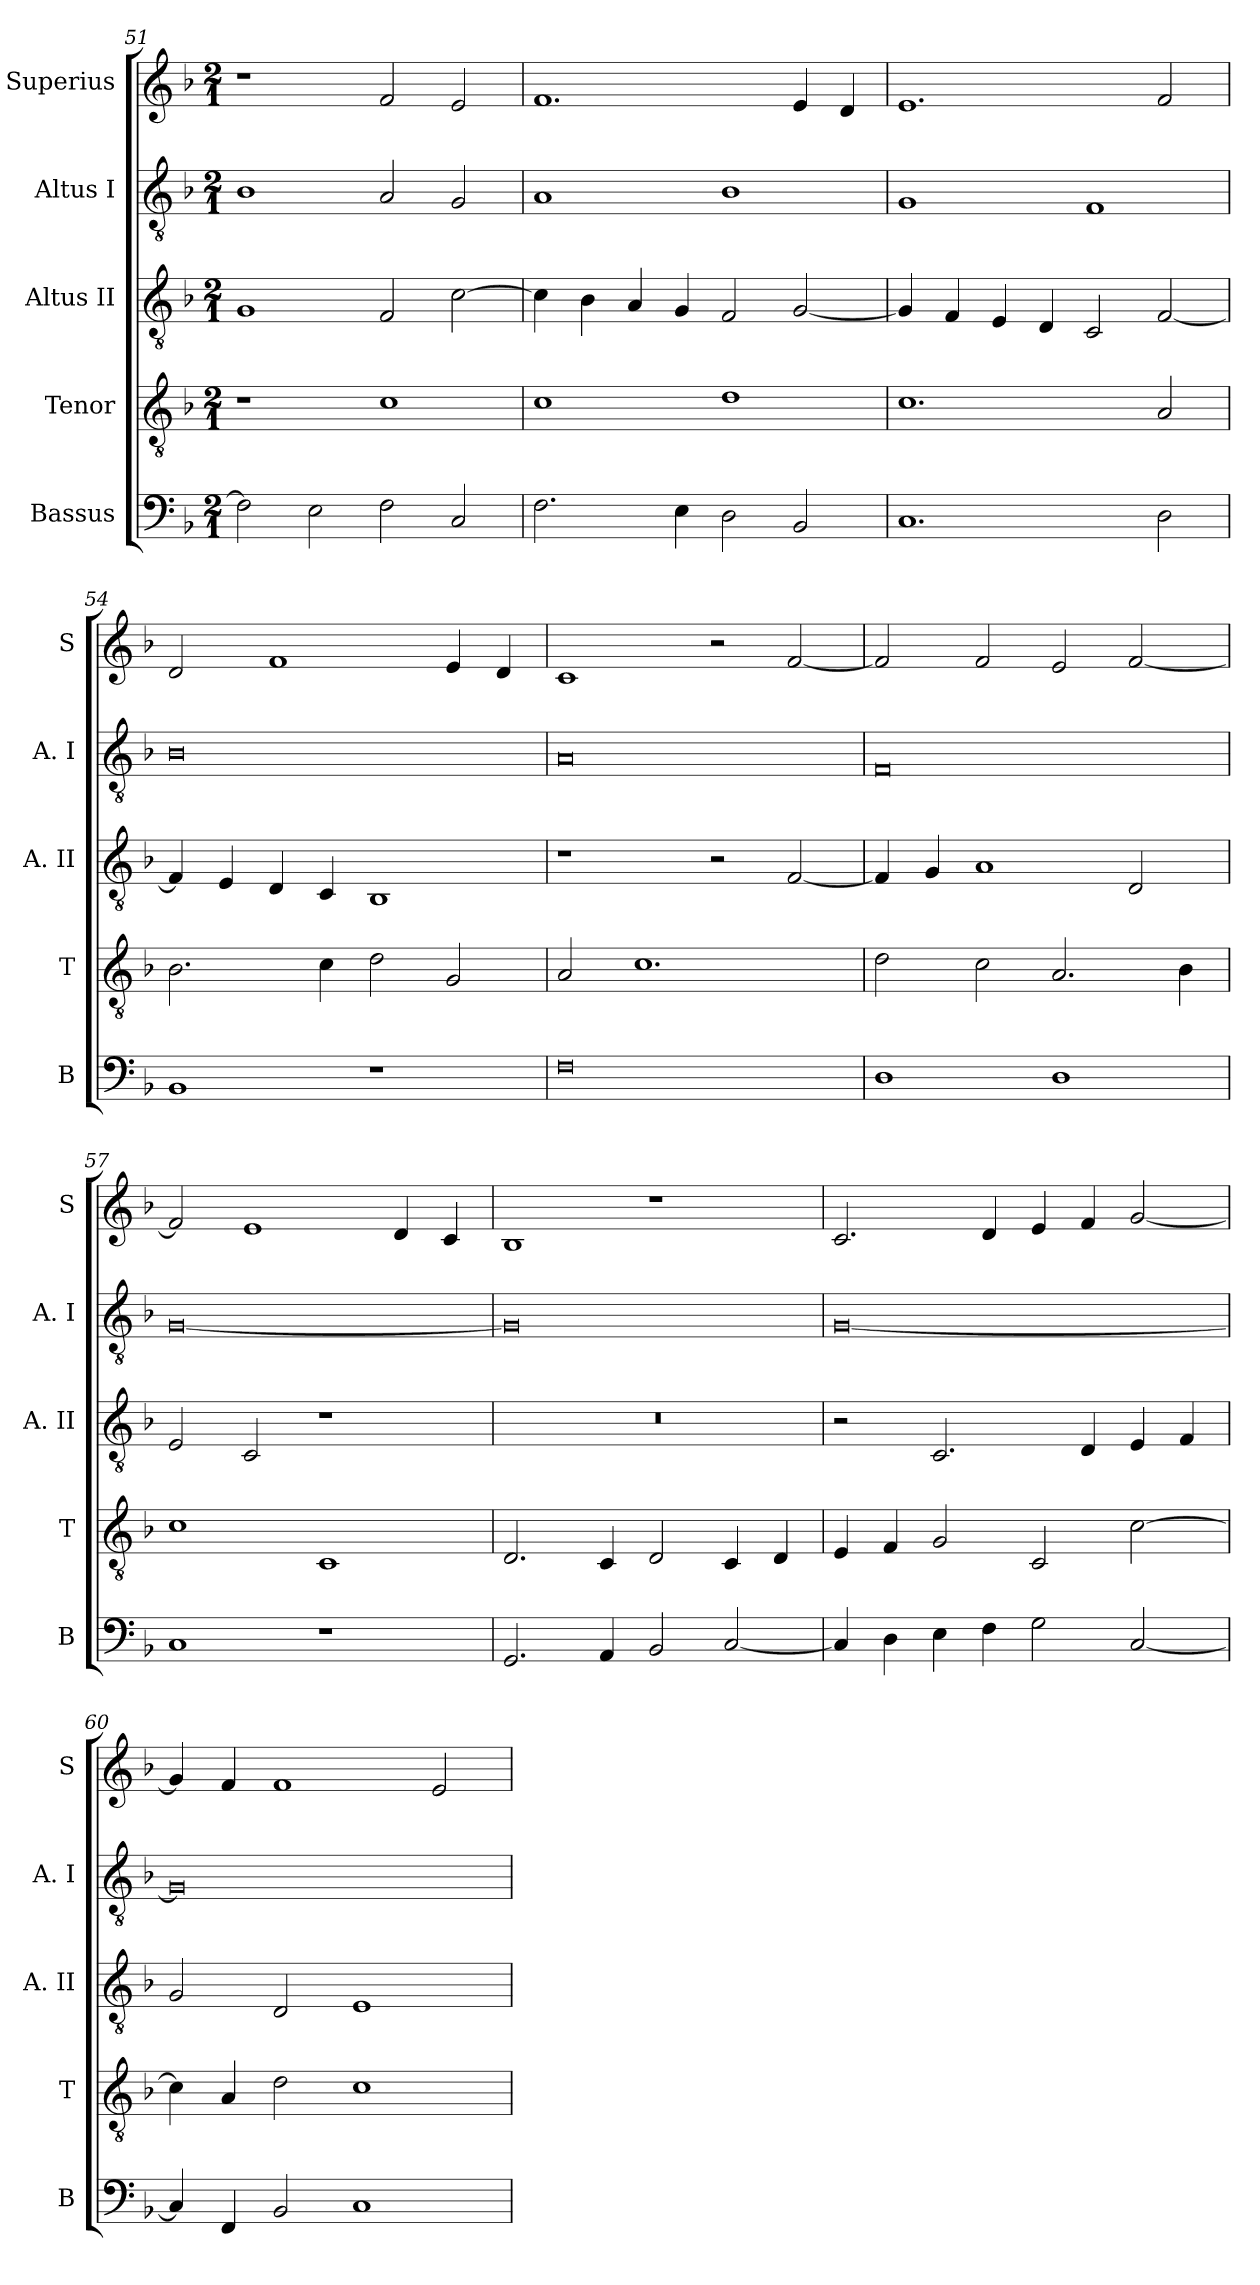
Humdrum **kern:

**kern	**kern	**kern	**kern	**kern
*part5	*part4	*part3	*part2	*part1
*staff5	*staff4	*staff3	*staff2	*staff1
*I"Bassus	*I"Tenor	*I"Altus II	*I"Altus I	*I"Superius
*I'B	*I'T	*I'A. II	*I'A. I	*I'S
*clefF4	*clefGv2	*clefGv2	*clefGv2	*clefG2
*k[b-]	*k[b-]	*k[b-]	*k[b-]	*k[b-]
*F:	*F:	*F:	*F:	*F:
*M2/1	*M2/1	*M2/1	*M2/1	*M2/1
=51	=51	=51	=51	=51
2F]	1r	1G	1B-	1r
2E	.	.	.	.
2F	1c	2F	2A	2f
2C	.	[2c	2G	2e
=52	=52	=52	=52	=52
2.F	1c	4c]	1A	1.f
.	.	4B-	.	.
.	.	4A	.	.
4E	.	4G	.	.
2D	1d	2F	1B-	.
2BB-	.	[2G	.	4e
.	.	.	.	4d
=53	=53	=53	=53	=53
1.C	1.c	4G]	1G	1.e
.	.	4F	.	.
.	.	4E	.	.
.	.	4D	.	.
.	.	2C	1F	.
2D	2A	[2F	.	2f
=54	=54	=54	=54	=54
1BB-	2.B-	4F]	0B-	2d
.	.	4E	.	.
.	.	4D	.	1f
.	4c	4C	.	.
1r	2d	1BB-	.	.
.	2G	.	.	4e
.	.	.	.	4d
=55	=55	=55	=55	=55
0F	2A	1r	0A	1c
.	1.c	.	.	.
.	.	2r	.	2r
.	.	[2F	.	[2f
=56	=56	=56	=56	=56
1D	2d	4F]	0F	2f]
.	.	4G	.	.
.	2c	1A	.	2f
1D	2.A	.	.	2e
.	.	2D	.	[2f
.	4B-	.	.	.
=57	=57	=57	=57	=57
1C	1c	2E	[0G	2f]
.	.	2C	.	1e
1r	1C	1r	.	.
.	.	.	.	4d
.	.	.	.	4c
=58	=58	=58	=58	=58
2.GG	2.D	0r	0G]	1B-
4AA	4C	.	.	.
2BB-	2D	.	.	1r
[2C	4C	.	.	.
.	4D	.	.	.
=59	=59	=59	=59	=59
4C]	4E	2r	[0G	2.c
4D	4F	.	.	.
4E	2G	2.C	.	.
4F	.	.	.	4d
2G	2C	.	.	4e
.	.	4D	.	4f
[2C	[2c	4E	.	[2g
.	.	4F	.	.
=60	=60	=60	=60	=60
4C]	4c]	2G	0G]	4g]
4FF	4A	.	.	4f
2BB-	2d	2D	.	1f
1C	1c	1E	.	.
.	.	.	.	2e
=	=	=	=	=
*-	*-	*-	*-	*-
